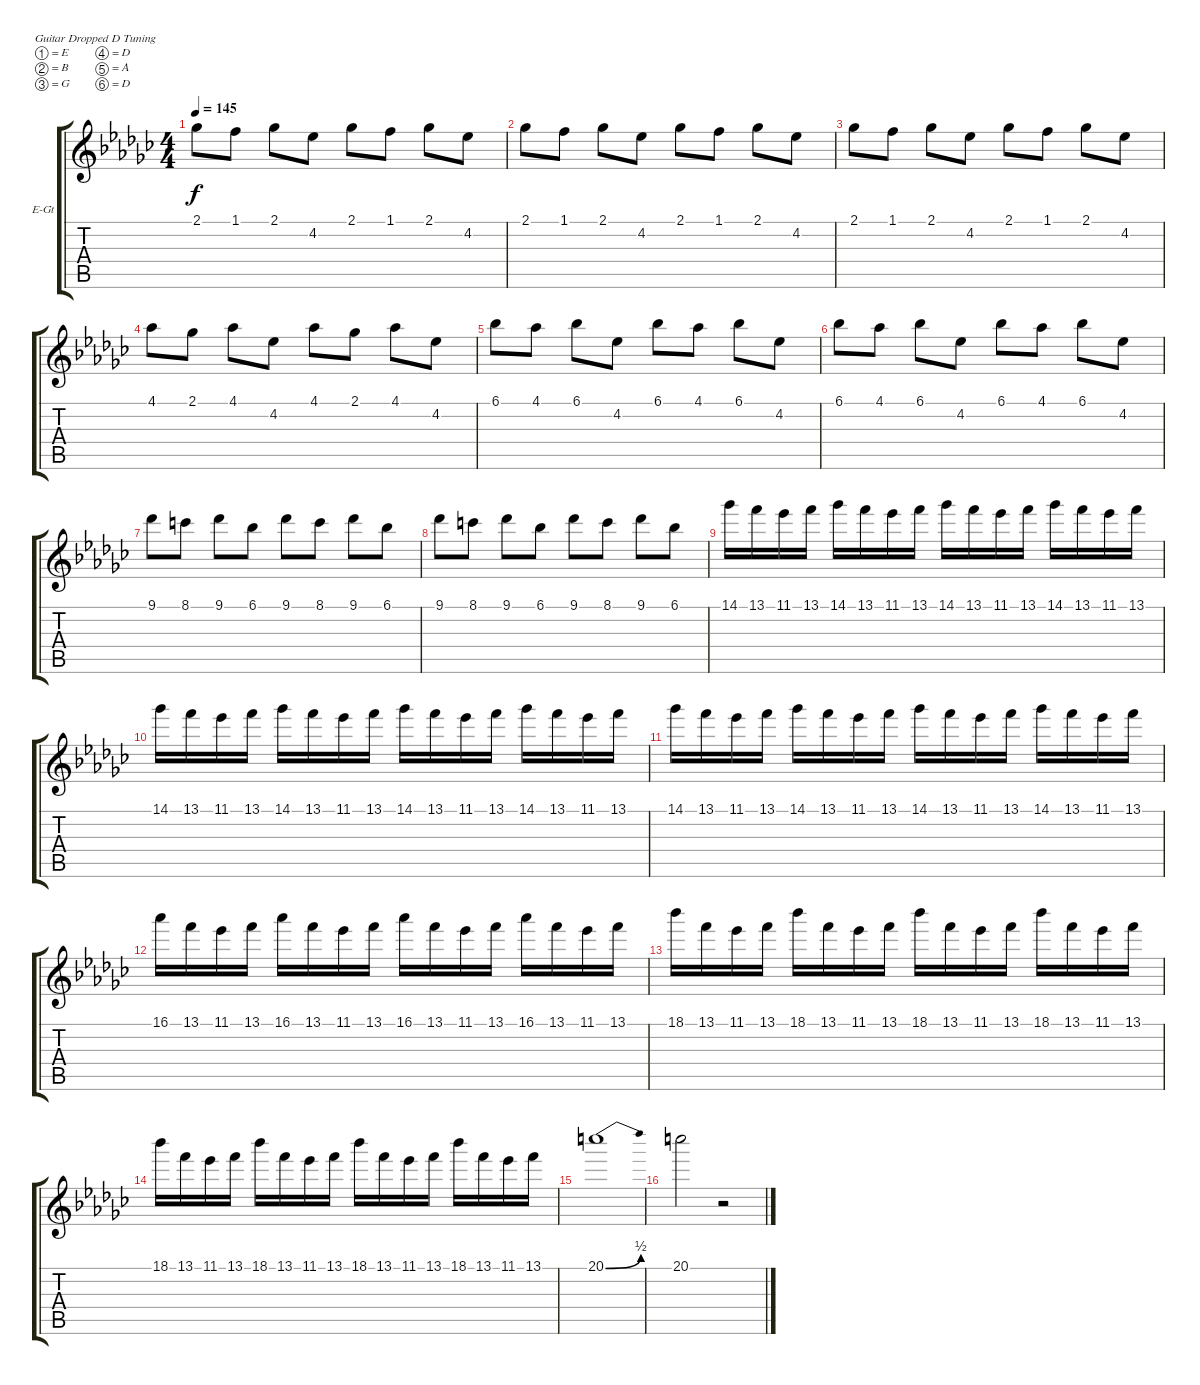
\defaultSystemsLayout 4
\bracketExtendMode groupsimilarinstruments
\firstSystemTrackNameOrientation horizontal
\otherSystemsTrackNameOrientation horizontal
\track ("Electric Guitar" "E-Gt") {instrument distortionguitar}
\staff {score tabs}
\tuning (E4 B3 G3 D3 A2 D2)
\ts (4 4)
\tempo 145
\clef g2
\ks ebminor
2.1.8{dy f} 1.1.8 2.1.8 4.2.8 2.1.8 1.1.8 2.1.8 4.2.8 |
2.1.8 1.1.8 2.1.8 4.2.8 2.1.8 1.1.8 2.1.8 4.2.8 |
2.1.8 1.1.8 2.1.8 4.2.8 2.1.8 1.1.8 2.1.8 4.2.8 |
4.1.8 2.1.8 4.1.8 4.2.8 4.1.8 2.1.8 4.1.8 4.2.8 |
6.1.8 4.1.8 6.1.8 4.2.8 6.1.8 4.1.8 6.1.8 4.2.8 |
6.1.8 4.1.8 6.1.8 4.2.8 6.1.8 4.1.8 6.1.8 4.2.8 |
9.1.8 8.1.8 9.1.8 6.1.8 9.1.8 8.1.8 9.1.8 6.1.8 |
9.1.8 8.1.8 9.1.8 6.1.8 9.1.8 8.1.8 9.1.8 6.1.8 |
14.1.16 13.1.16 11.1.16 13.1.16 14.1.16 13.1.16 11.1.16 13.1.16 14.1.16 13.1.16 11.1.16 13.1.16 14.1.16 13.1.16 11.1.16 13.1.16 |
14.1.16 13.1.16 11.1.16 13.1.16 14.1.16 13.1.16 11.1.16 13.1.16 14.1.16 13.1.16 11.1.16 13.1.16 14.1.16 13.1.16 11.1.16 13.1.16 |
14.1.16 13.1.16 11.1.16 13.1.16 14.1.16 13.1.16 11.1.16 13.1.16 14.1.16 13.1.16 11.1.16 13.1.16 14.1.16 13.1.16 11.1.16 13.1.16 |
16.1.16 13.1.16 11.1.16 13.1.16 16.1.16 13.1.16 11.1.16 13.1.16 16.1.16 13.1.16 11.1.16 13.1.16 16.1.16 13.1.16 11.1.16 13.1.16 |
18.1.16 13.1.16 11.1.16 13.1.16 18.1.16 13.1.16 11.1.16 13.1.16 18.1.16 13.1.16 11.1.16 13.1.16 18.1.16 13.1.16 11.1.16 13.1.16 |
18.1.16 13.1.16 11.1.16 13.1.16 18.1.16 13.1.16 11.1.16 13.1.16 18.1.16 13.1.16 11.1.16 13.1.16 18.1.16 13.1.16 11.1.16 13.1.16 |
20.1{be (bend 0 0 15 2)}.1 |
20.1.2 r.2
